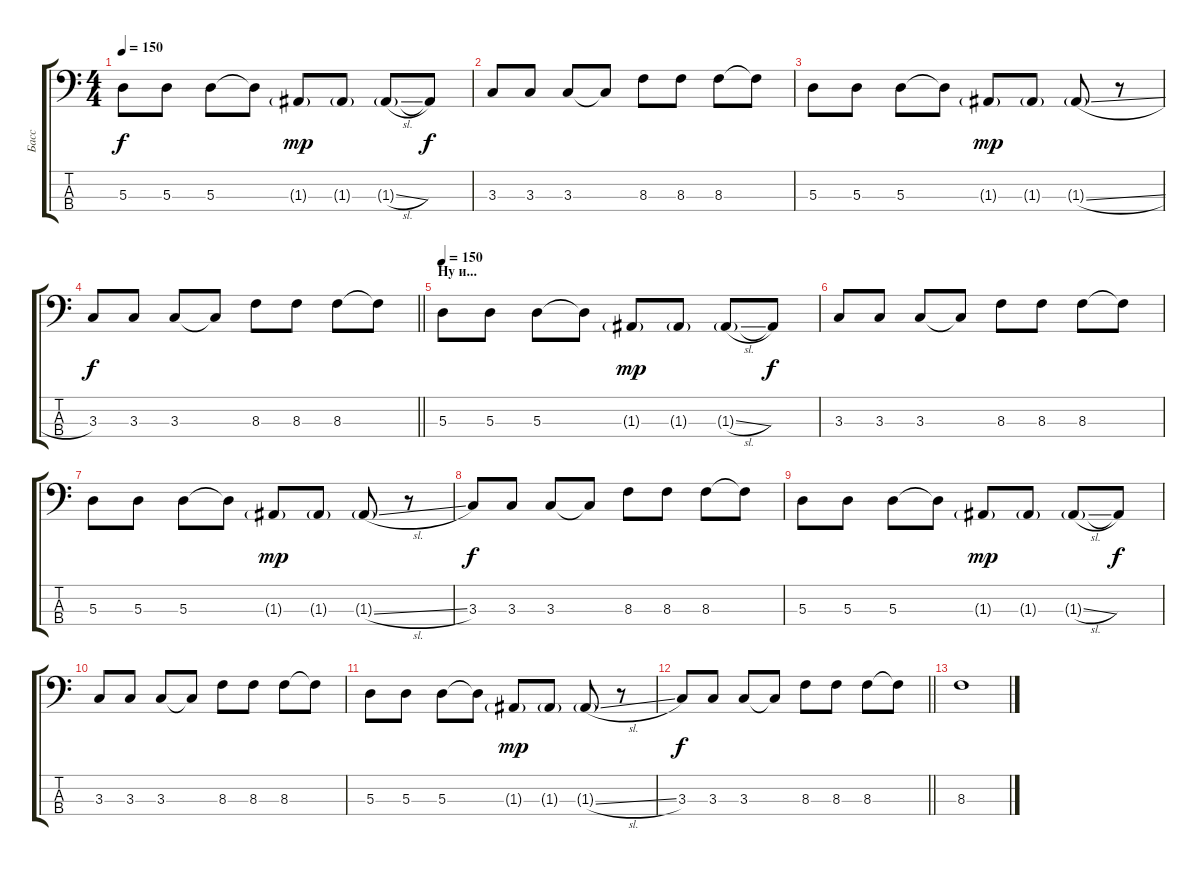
\track ("Басс" "Басс") {instrument electricbassfinger}
\staff {score tabs}
\tuning (G2 D2 A1 E1) {hide}
\ts (4 4)
\tempo 150
\clef f4
\ks c
5.3.8{dy f} 5.3.8 5.3.8 5.3{t}.8 1.3{g}.8{dy mp} 1.3{g}.8 1.3{sl g}.8 1.3{t}.8{dy f} |
3.3.8 3.3.8 3.3.8 3.3{t}.8 8.3.8 8.3.8 8.3.8 8.3{t}.8 |
5.3.8 5.3.8 5.3.8 5.3{t}.8 1.3{g}.8{dy mp} 1.3{g}.8 1.3{sl g}.8 r.8 |
\barLineRight lightlight
3.3.8{dy f} 3.3.8 3.3.8 3.3{t}.8 8.3.8 8.3.8 8.3.8 8.3{t}.8 |
\section ("" "Ну и...")
\tempo 150
5.3.8 5.3.8 5.3.8 5.3{t}.8 1.3{g}.8{dy mp} 1.3{g}.8 1.3{sl g}.8 1.3{t}.8{dy f} |
3.3.8 3.3.8 3.3.8 3.3{t}.8 8.3.8 8.3.8 8.3.8 8.3{t}.8 |
5.3.8 5.3.8 5.3.8 5.3{t}.8 1.3{g}.8{dy mp} 1.3{g}.8 1.3{sl g}.8 r.8 |
3.3.8{dy f} 3.3.8 3.3.8 3.3{t}.8 8.3.8 8.3.8 8.3.8 8.3{t}.8 |
5.3.8 5.3.8 5.3.8 5.3{t}.8 1.3{g}.8{dy mp} 1.3{g}.8 1.3{sl g}.8 1.3{t}.8{dy f} |
3.3.8 3.3.8 3.3.8 3.3{t}.8 8.3.8 8.3.8 8.3.8 8.3{t}.8 |
5.3.8 5.3.8 5.3.8 5.3{t}.8 1.3{g}.8{dy mp} 1.3{g}.8 1.3{sl g}.8 r.8 |
\barLineRight lightlight
3.3.8{dy f} 3.3.8 3.3.8 3.3{t}.8 8.3.8 8.3.8 8.3.8 8.3{t}.8 |
8.3.1
